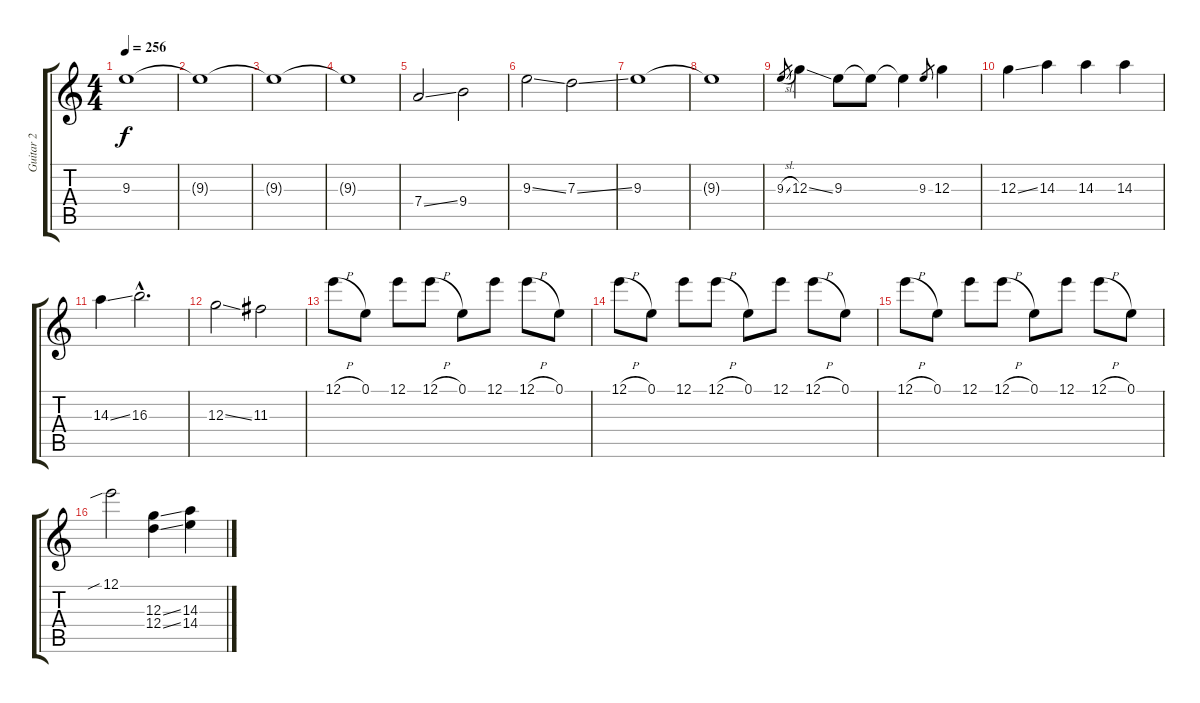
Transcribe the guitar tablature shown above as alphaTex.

\track ("Guitar 2" "Guitar 2") {instrument electricguitarclean}
\staff {score tabs}
\tuning (E4 B3 G3 D3 A2 E2) {hide}
\ts (4 4)
\tempo 256
\clef g2
\ks c
9.3.1{dy f} |
9.3{t}.1 |
9.3{t}.1 |
9.3{t}.1 |
7.4{ss}.2 9.4.2 |
9.3{ss}.2 7.3{ss}.2 |
9.3.1 |
9.3{t}.1 |
9.3{sl}.8{gr} 12.3{ss}.4 9.3.8 9.3{t}.8 9.3{t}.4 9.3.8{gr} 12.3.4 |
12.3{ss}.4 14.3.4 14.3.4 14.3.4 |
14.3{ss}.4 16.3{hac}.2{d} |
12.3{ss}.2 11.3.2 |
12.1{h}.8 0.1.8 12.1.8 12.1{h}.8 0.1.8 12.1.8 12.1{h}.8 0.1.8 |
12.1{h}.8 0.1.8 12.1.8 12.1{h}.8 0.1.8 12.1.8 12.1{h}.8 0.1.8 |
12.1{h}.8 0.1.8 12.1.8 12.1{h}.8 0.1.8 12.1.8 12.1{h}.8 0.1.8 |
12.1{sib}.2 (12.3{ss} 12.4{ss}).4 (14.3 14.4).4
